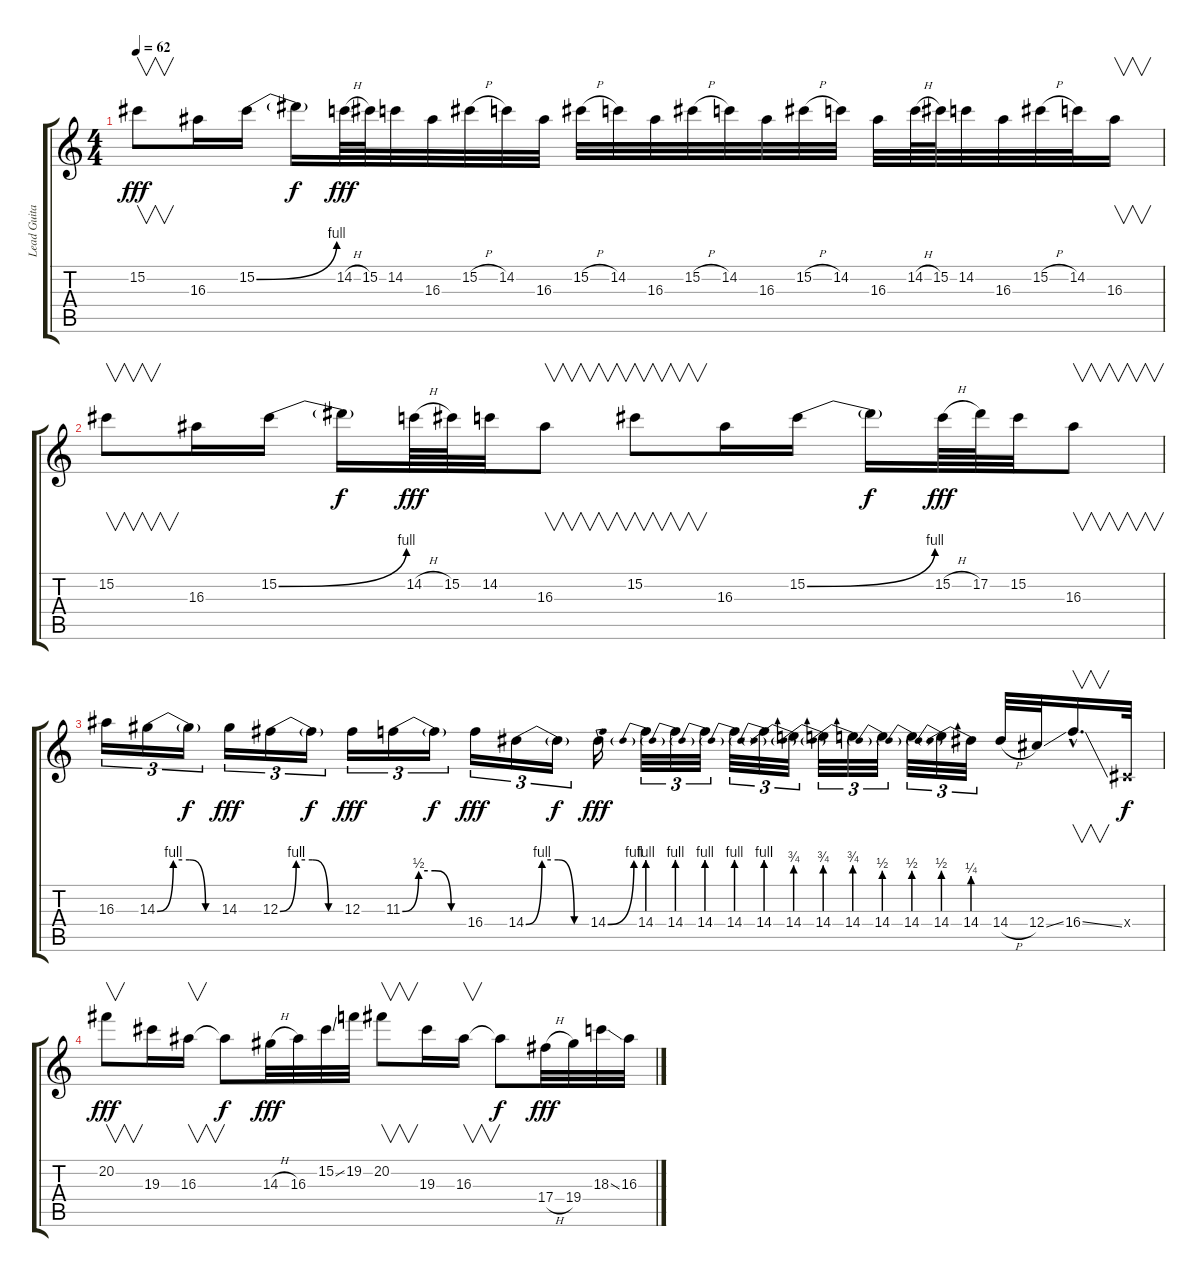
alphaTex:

\track ("Lead Guitar" "Lead Guita") {instrument distortionguitar}
\staff {score tabs}
\tuning (Eb4 Bb3 Gb3 Db3 Ab2 Eb2) {hide}
\ts (4 4)
\tempo 62
\clef g2
\ks c
15.2.8{v dy fff} 16.3.16 15.2{be (bend 0 0 60 4)}.16 15.2{t}.16{dy f} 14.2{h}.64{dy fff} 15.2.64 14.2.32 16.3.32 15.2{h}.32 14.2.32 16.3.32 15.2{h}.32 14.2.32 16.3.32 15.2{h}.32 14.2.32 16.3.32 15.2{h}.32 14.2.32 16.3.32 14.2{h}.64 15.2.64 14.2.32 16.3.32 15.2{h}.32 14.2.32 16.3.16{v} |
15.2.8{v} 16.3.16 15.2{be (bend 0 0 60 4)}.16 15.2{t}.16{dy f} 14.2{h}.64{dy fff} 15.2.64 14.2.32 16.3.8{v} 15.2.8{v} 16.3.16 15.2{be (bend 0 0 60 4)}.16 15.2{t}.16{dy f} 15.2{h}.64{dy fff} 17.2.64 15.2.32 16.3.8{v} |
16.3.16{tu (3 2)} 14.3{be (custom 0 0 15 4 30 4 45 0 60 0)}.16{tu (3 2)} 14.3{t}.16{tu (3 2) dy f} 14.3.16{tu (3 2) dy fff} 12.3{be (custom 0 0 15 4 30 4 45 0 60 0)}.16{tu (3 2)} 12.3{t}.16{tu (3 2) dy f} 12.3.16{tu (3 2) dy fff} 11.3{be (custom 0 0 15 2 30 2 45 0 60 0)}.16{tu (3 2)} 11.3{t}.16{tu (3 2) dy f} 16.4.16{tu (3 2) dy fff} 14.4{be (custom 0 0 15 4 30 4 45 0 60 0)}.16{tu (3 2)} 14.4{t}.16{tu (3 2) dy f} 14.4{be (bend 0 0 60 4)}.16{dy fff} 14.4{be (prebend 0 4 60 4)}.32{tu (3 2)} 14.4{be (prebend 0 4 60 4)}.32{tu (3 2)} 14.4{be (prebend 0 4 60 4)}.32{tu (3 2)} 14.4{be (prebend 0 4 60 4)}.32{tu (3 2)} 14.4{be (prebend 0 4 60 4)}.32{tu (3 2)} 14.4{be (prebend 0 3 60 3)}.32{tu (3 2)} 14.4{be (prebend 0 3 60 3)}.32{tu (3 2)} 14.4{be (prebend 0 3 60 3)}.32{tu (3 2)} 14.4{be (prebend 0 2 60 2)}.32{tu (3 2)} 14.4{be (prebend 0 2 60 2)}.32{tu (3 2)} 14.4{be (prebend 0 2 60 2)}.32{tu (3 2)} 14.4{be (prebend 0 1 60 1)}.32{tu (3 2)} 14.4{h}.32 12.4{ss}.32 16.4{ss hac}.16{v d} 0.4{x}.32{dy f} |
20.2.8{v dy fff} 19.3.16 16.3.16{v} 16.3{t}.8{dy f} 14.3{h}.32{dy fff} 16.3.32 15.2{ss}.32 19.2.32 20.2.8{v} 19.3.16 16.3.16{v} 16.3{t}.8{dy f} 17.4{h}.32{dy fff} 19.4.32 18.3{ss}.32 16.3.32
